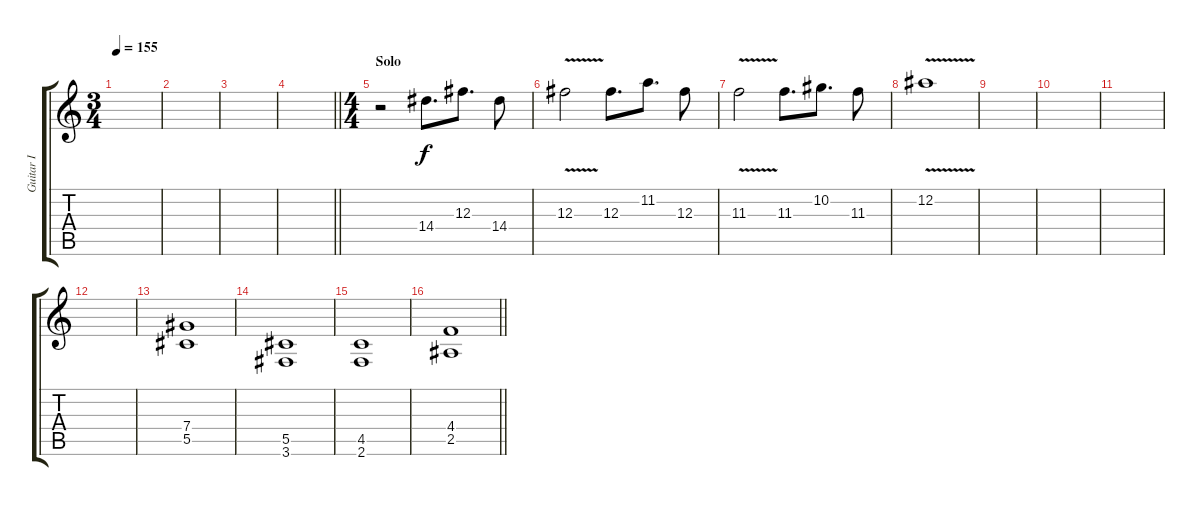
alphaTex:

\track ("Guitar I" "Guitar I") {instrument distortionguitar}
\staff {score tabs}
\tuning (Eb4 Bb3 Gb3 Db3 Ab2 Eb2) {hide}
\ts (3 4)
\tempo 155
\clef g2
\ks c
|
|
|
\barLineRight lightlight
|
\ts (4 4)
\section ("" "Solo ")
r.2 14.4.8{d} 12.3.8{d} 14.4.8 |
12.3{v}.2 12.3.8{d} 11.2.8{d} 12.3.8 |
11.3{v}.2 11.3.8{d} 10.2.8{d} 11.3.8 |
12.2{v}.1 |
|
|
|
|
(7.4 5.5).1 |
(5.5 3.6).1 |
(4.5 2.6).1 |
\barLineRight lightlight
(4.4 2.5).1
